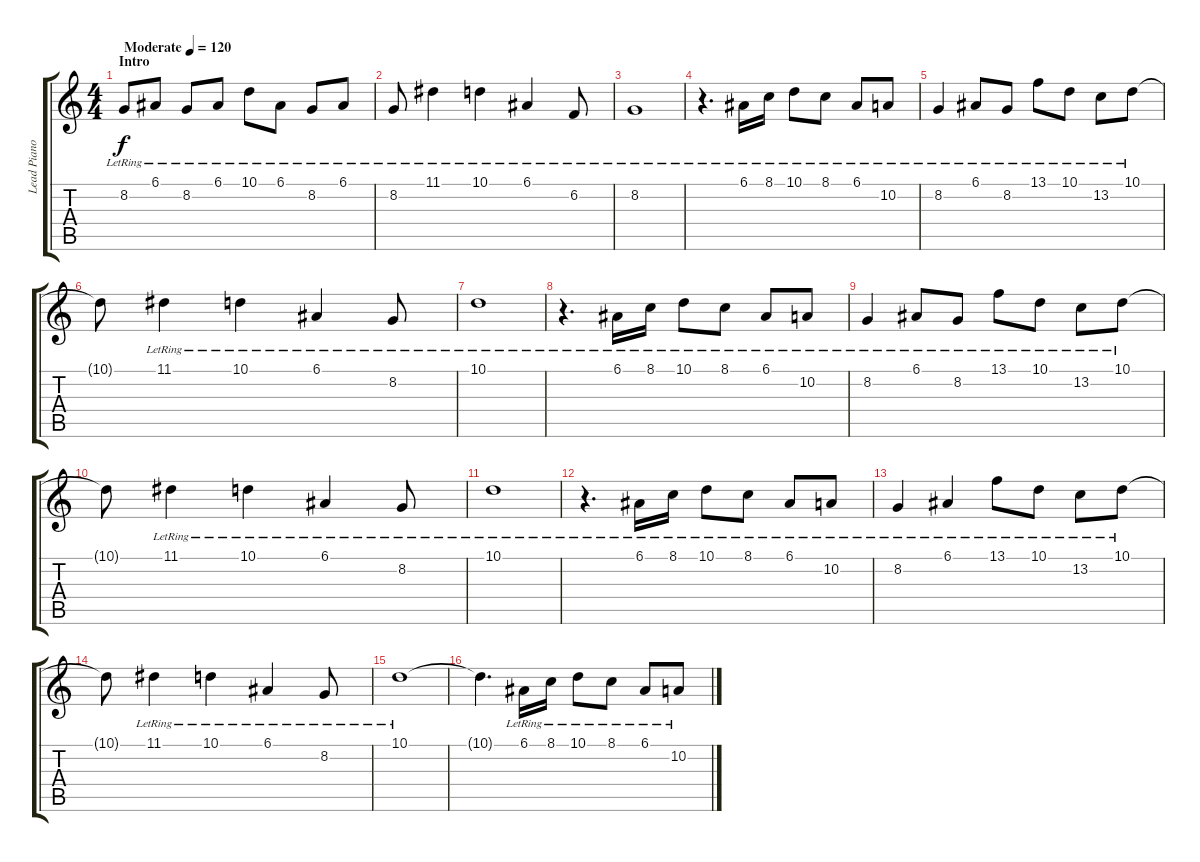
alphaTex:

\track ("Lead Piano" "Lead Piano") {instrument acousticgrandpiano}
\staff {score tabs}
\tuning (E4 B3 G3 D3 A2 E2) {hide}
\ts (4 4)
\section ("" "Intro")
\tempo (120 "Moderate")
\clef g2
\ks c
8.2{lr}.8{dy f instrument acousticgrandpiano} 6.1{lr}.8 8.2{lr}.8 6.1{lr}.8 10.1{lr}.8 6.1{lr}.8 8.2{lr}.8 6.1{lr}.8 |
8.2{lr}.8 11.1{lr}.4 10.1{lr}.4 6.1{lr}.4 6.2{lr}.8 |
8.2{lr}.1 |
r.4{d} 6.1{lr}.16 8.1{lr}.16 10.1{lr}.8 8.1{lr}.8 6.1{lr}.8 10.2{lr}.8 |
8.2{lr}.4 6.1{lr}.8 8.2{lr}.8 13.1{lr}.8 10.1{lr}.8 13.2{lr}.8 10.1{lr}.8 |
10.1{t}.8 11.1{lr}.4 10.1{lr}.4 6.1{lr}.4 8.2{lr}.8 |
10.1{lr}.1 |
r.4{d} 6.1{lr}.16 8.1{lr}.16 10.1{lr}.8 8.1{lr}.8 6.1{lr}.8 10.2{lr}.8 |
8.2{lr}.4 6.1{lr}.8 8.2{lr}.8 13.1{lr}.8 10.1{lr}.8 13.2{lr}.8 10.1{lr}.8 |
10.1{t}.8 11.1{lr}.4 10.1{lr}.4 6.1{lr}.4 8.2{lr}.8 |
10.1{lr}.1 |
r.4{d} 6.1{lr}.16 8.1{lr}.16 10.1{lr}.8 8.1{lr}.8 6.1{lr}.8 10.2{lr}.8 |
8.2{lr}.4 6.1{lr}.4 13.1{lr}.8 10.1{lr}.8 13.2{lr}.8 10.1{lr}.8 |
10.1{t}.8 11.1{lr}.4 10.1{lr}.4 6.1{lr}.4 8.2{lr}.8 |
10.1{lr}.1 |
10.1{t}.4{d} 6.1{lr}.16 8.1{lr}.16 10.1{lr}.8 8.1{lr}.8 6.1{lr}.8 10.2{lr}.8
